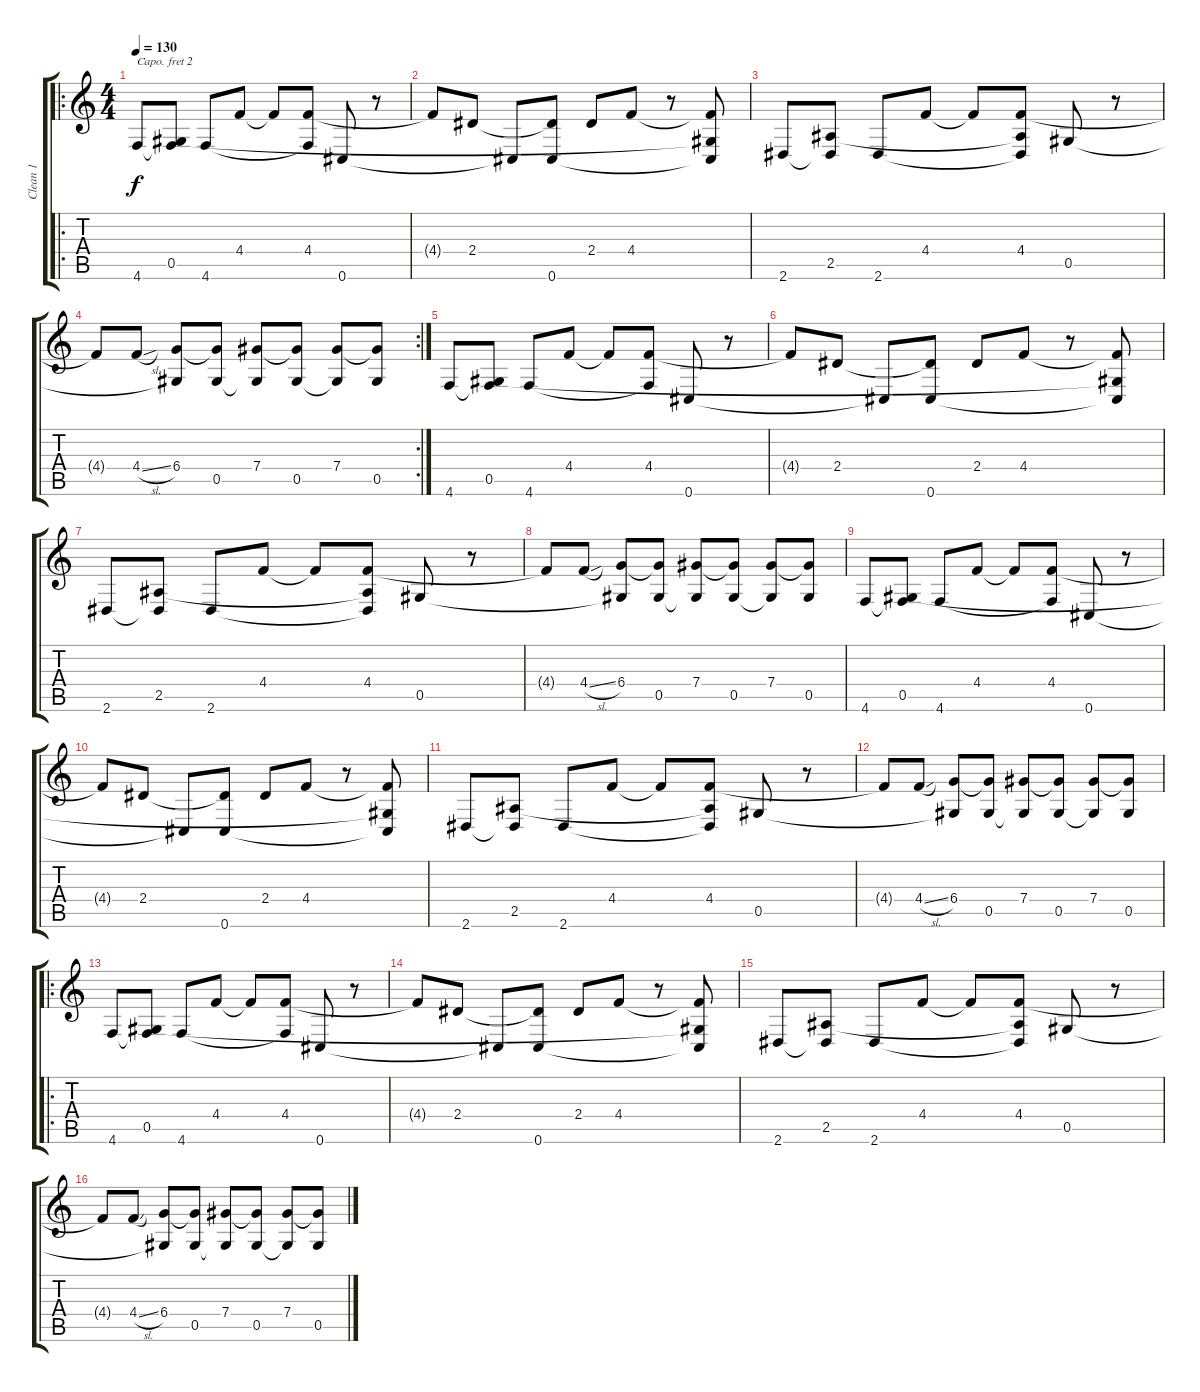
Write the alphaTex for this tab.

\track ("Clean 1" "Clean 1") {instrument electricguitarjazz}
\staff {score tabs}
\capo 2
\tuning (Db4 Ab3 E3 B2 Gb2 B1) {hide}
\ro
\ts (4 4)
\tempo 130
\clef g2
\ks c
4.6.8{dy f} (0.5 4.6{t}).8 4.6.8 4.4.8 4.4{t}.8 (4.4 4.6{t}).8 0.6.8 r.8 |
4.4{t}.8 2.4.8 0.6{t}.8 (2.4{t} 0.6).8 2.4.8 4.4.8 r.8 (4.4{t} 0.5{t} 0.6{t}).8 |
2.6.8 (2.5 2.6{t}).8 2.6.8 4.4.8 4.4{t}.8 (4.4 2.5{t} 2.6{t}).8 0.5.8 r.8 |
\rc 2
4.4{t}.8 4.4{sl}.8 (6.4 0.5{t}).8 (6.4{t} 0.5).8 (7.4 0.5{t}).8 (7.4{t} 0.5).8 (7.4 0.5{t}).8 (7.4{t} 0.5).8 |
4.6.8 (0.5 4.6{t}).8 4.6.8 4.4.8 4.4{t}.8 (4.4 4.6{t}).8 0.6.8 r.8 |
4.4{t}.8 2.4.8 0.6{t}.8 (2.4{t} 0.6).8 2.4.8 4.4.8 r.8 (4.4{t} 0.5{t} 0.6{t}).8 |
2.6.8 (2.5 2.6{t}).8 2.6.8 4.4.8 4.4{t}.8 (4.4 2.5{t} 2.6{t}).8 0.5.8 r.8 |
4.4{t}.8 4.4{sl}.8 (6.4 0.5{t}).8 (6.4{t} 0.5).8 (7.4 0.5{t}).8 (7.4{t} 0.5).8 (7.4 0.5{t}).8 (7.4{t} 0.5).8 |
4.6.8 (0.5 4.6{t}).8 4.6.8 4.4.8 4.4{t}.8 (4.4 4.6{t}).8 0.6.8 r.8 |
4.4{t}.8 2.4.8 0.6{t}.8 (2.4{t} 0.6).8 2.4.8 4.4.8 r.8 (4.4{t} 0.5{t} 0.6{t}).8 |
2.6.8 (2.5 2.6{t}).8 2.6.8 4.4.8 4.4{t}.8 (4.4 2.5{t} 2.6{t}).8 0.5.8 r.8 |
4.4{t}.8 4.4{sl}.8 (6.4 0.5{t}).8 (6.4{t} 0.5).8 (7.4 0.5{t}).8 (7.4{t} 0.5).8 (7.4 0.5{t}).8 (7.4{t} 0.5).8 |
\ro
4.6.8 (0.5 4.6{t}).8 4.6.8 4.4.8 4.4{t}.8 (4.4 4.6{t}).8 0.6.8 r.8 |
4.4{t}.8 2.4.8 0.6{t}.8 (2.4{t} 0.6).8 2.4.8 4.4.8 r.8 (4.4{t} 0.5{t} 0.6{t}).8 |
2.6.8 (2.5 2.6{t}).8 2.6.8 4.4.8 4.4{t}.8 (4.4 2.5{t} 2.6{t}).8 0.5.8 r.8 |
4.4{t}.8 4.4{sl}.8 (6.4 0.5{t}).8 (6.4{t} 0.5).8 (7.4 0.5{t}).8 (7.4{t} 0.5).8 (7.4 0.5{t}).8 (7.4{t} 0.5).8
